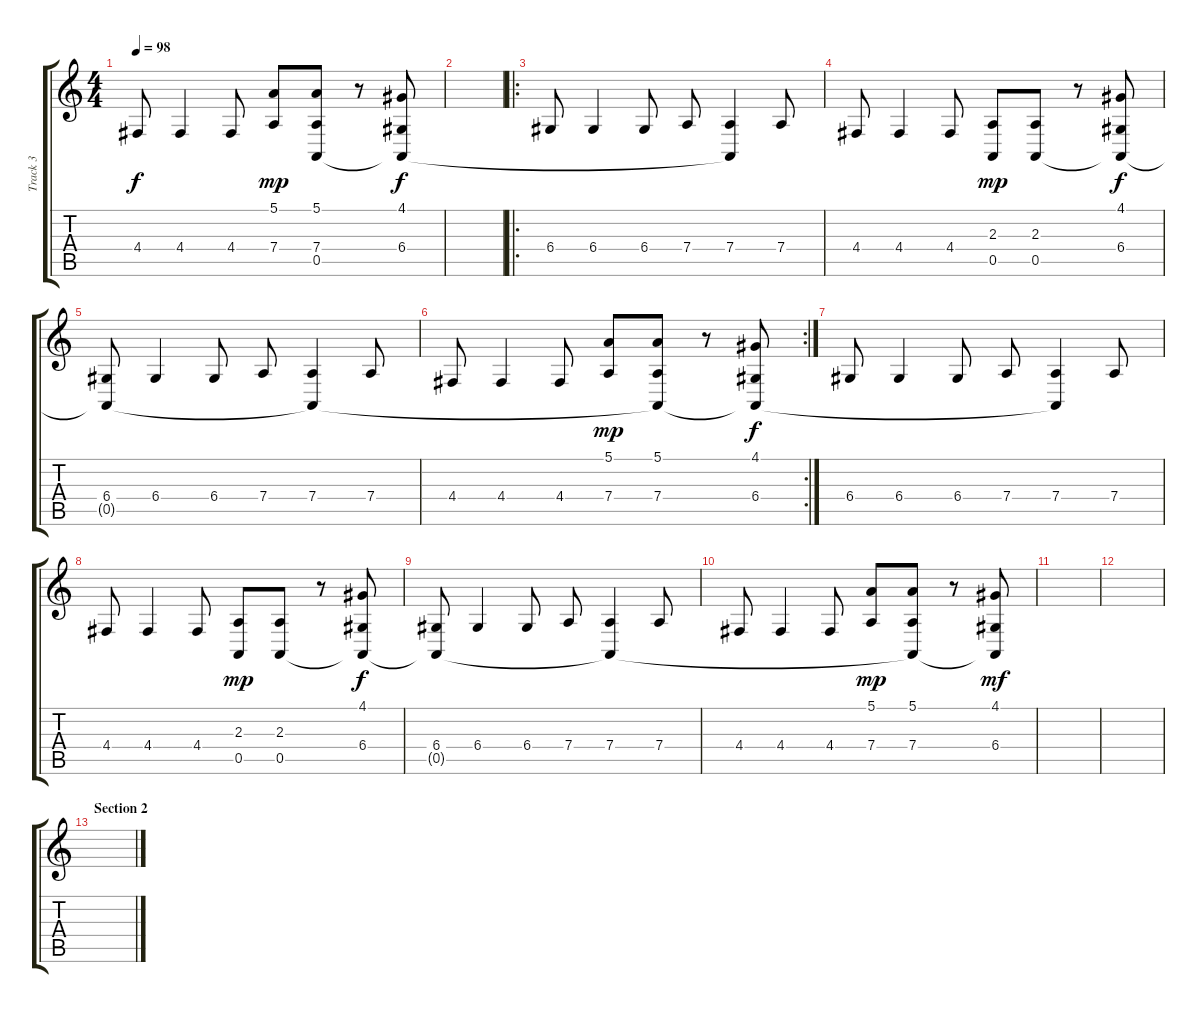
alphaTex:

\track ("Track 3" "Track 3") {instrument glockenspiel}
\staff {score tabs}
\tuning (E4 B3 G3 D3 A2 E2) {hide}
\ts (4 4)
\tempo 98
\clef g2
\ks c
4.4.8{dy f} 4.4.4 4.4.8 (5.1 7.4).8{dy mp} (5.1 7.4 0.5{t}).8 r.8 (4.1 6.4 0.5{t}).8{dy f} |
|
\ro
6.4.8 6.4.4 6.4.8 7.4.8 (7.4 0.5{t}).4 7.4.8 |
4.4.8 4.4.4 4.4.8 (2.3 0.5).8{dy mp} (2.3 0.5).8 r.8 (4.1 6.4 0.5{t}).8{dy f} |
(6.4 0.5{t}).8 6.4.4 6.4.8 7.4.8 (7.4 0.5{t}).4 7.4.8 |
\rc 2
4.4.8 4.4.4 4.4.8 (5.1 7.4).8{dy mp} (5.1 7.4 0.5{t}).8 r.8 (4.1 6.4 0.5{t}).8{dy f} |
6.4.8 6.4.4 6.4.8 7.4.8 (7.4 0.5{t}).4 7.4.8 |
4.4.8 4.4.4 4.4.8 (2.3 0.5).8{dy mp} (2.3 0.5).8 r.8 (4.1 6.4 0.5{t}).8{dy f} |
(6.4 0.5{t}).8 6.4.4 6.4.8 7.4.8 (7.4 0.5{t}).4 7.4.8 |
4.4.8 4.4.4 4.4.8 (5.1 7.4).8{dy mp} (5.1 7.4 0.5{t}).8 r.8 (4.1 6.4 0.5{t}).8{dy mf} |
|
|
\section ("" "Section 2")
